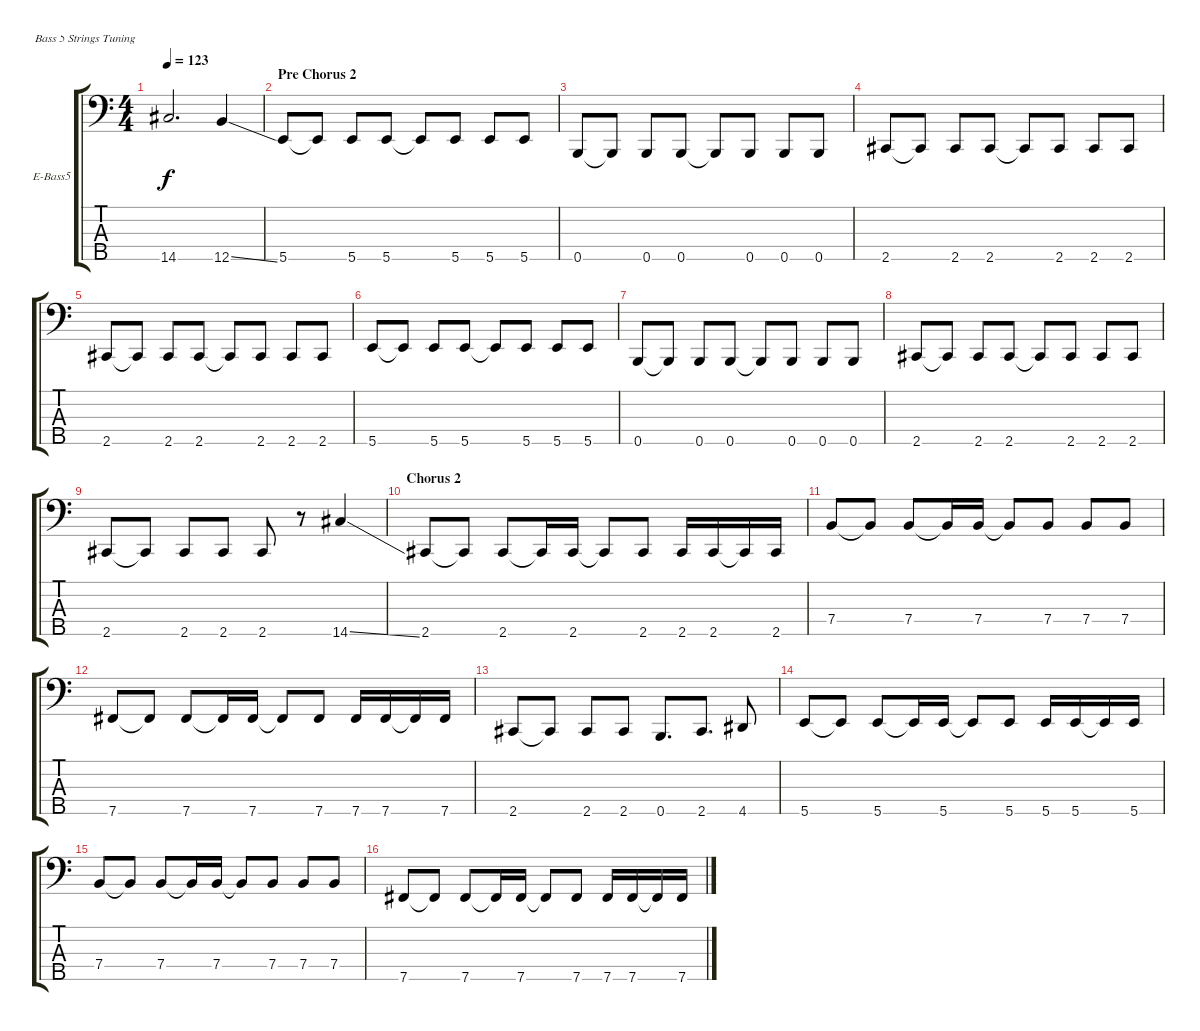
\bracketExtendMode groupsimilarinstruments
\firstSystemTrackNameOrientation horizontal
\otherSystemsTrackNameOrientation horizontal
\track ("Judd Gruenbaum (Bass)" "E-Bass5") {instrument electricbasspick}
\staff {score tabs}
\tuning (G2 D2 A1 E1 B0)
\ts (4 4)
\tempo 123
\clef f4
\ks c
14.5.2{d dy f} 12.5{ss}.4 |
\section ("" "Pre Chorus 2")
5.5.8 5.5{t}.8 5.5.8 5.5.8 5.5{t}.8 5.5.8 5.5.8 5.5.8 |
0.5.8 0.5{t}.8 0.5.8 0.5.8 0.5{t}.8 0.5.8 0.5.8 0.5.8 |
2.5.8 2.5{t}.8 2.5.8 2.5.8 2.5{t}.8 2.5.8 2.5.8 2.5.8 |
2.5.8 2.5{t}.8 2.5.8 2.5.8 2.5{t}.8 2.5.8 2.5.8 2.5.8 |
5.5.8 5.5{t}.8 5.5.8 5.5.8 5.5{t}.8 5.5.8 5.5.8 5.5.8 |
0.5.8 0.5{t}.8 0.5.8 0.5.8 0.5{t}.8 0.5.8 0.5.8 0.5.8 |
2.5.8 2.5{t}.8 2.5.8 2.5.8 2.5{t}.8 2.5.8 2.5.8 2.5.8 |
2.5.8 2.5{t}.8 2.5.8 2.5.8 2.5.8 r.8 14.5{ss}.4 |
\section ("" "Chorus 2")
2.5.8 2.5{t}.8 2.5.8 2.5{t}.16 2.5.16 2.5{t}.8 2.5.8 2.5.16 2.5.16 2.5{t}.16 2.5.16 |
7.4.8 7.4{t}.8 7.4.8 7.4{t}.16 7.4.16 7.4{t}.8 7.4.8 7.4.8 7.4.8 |
7.5.8 7.5{t}.8 7.5.8 7.5{t}.16 7.5.16 7.5{t}.8 7.5.8 7.5.16 7.5.16 7.5{t}.16 7.5.16 |
2.5.8 2.5{t}.8 2.5.8 2.5.8 0.5.8{d} 2.5.8{d} 4.5.8 |
5.5.8 5.5{t}.8 5.5.8 5.5{t}.16 5.5.16 5.5{t}.8 5.5.8 5.5.16 5.5.16 5.5{t}.16 5.5.16 |
7.4.8 7.4{t}.8 7.4.8 7.4{t}.16 7.4.16 7.4{t}.8 7.4.8 7.4.8 7.4.8 |
7.5.8 7.5{t}.8 7.5.8 7.5{t}.16 7.5.16 7.5{t}.8 7.5.8 7.5.16 7.5.16 7.5{t}.16 7.5.16
